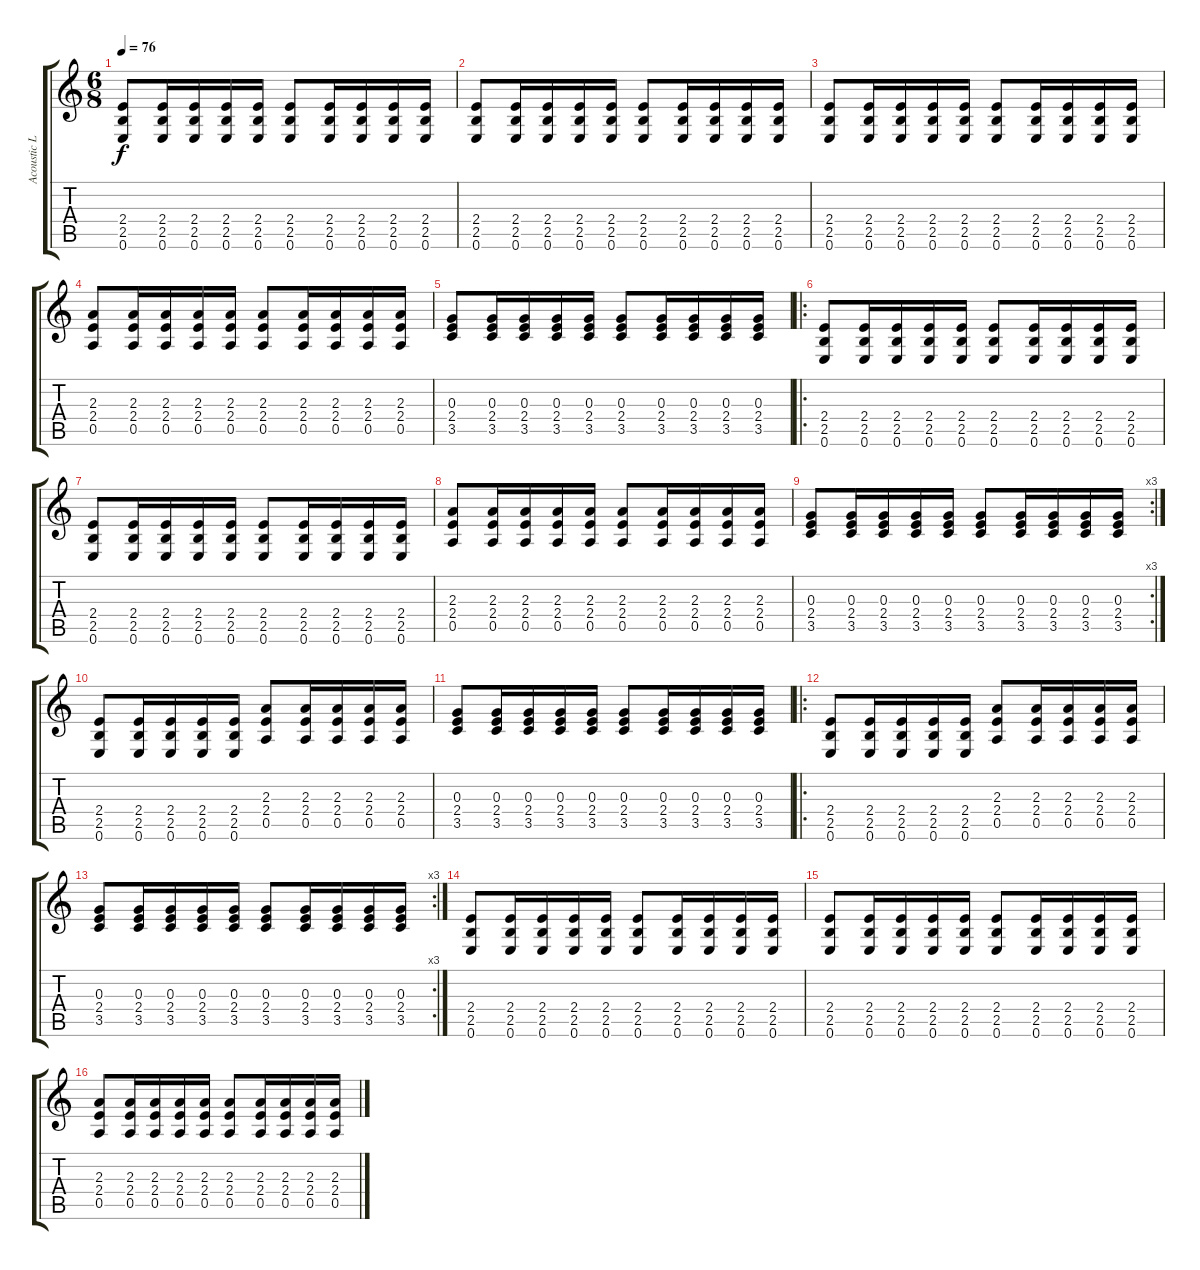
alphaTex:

\track ("Acoustic Left" "Acoustic L") {instrument acousticguitarsteel}
\staff {score tabs}
\tuning (E4 B3 G3 D3 A2 E2) {hide}
\ts (6 8)
\tempo 76
\clef g2
\ks c
(2.4 2.5 0.6).8{dy f} (2.4 2.5 0.6).16 (2.4 2.5 0.6).16 (2.4 2.5 0.6).16 (2.4 2.5 0.6).16 (2.4 2.5 0.6).8 (2.4 2.5 0.6).16 (2.4 2.5 0.6).16 (2.4 2.5 0.6).16 (2.4 2.5 0.6).16 |
(2.4 2.5 0.6).8 (2.4 2.5 0.6).16 (2.4 2.5 0.6).16 (2.4 2.5 0.6).16 (2.4 2.5 0.6).16 (2.4 2.5 0.6).8 (2.4 2.5 0.6).16 (2.4 2.5 0.6).16 (2.4 2.5 0.6).16 (2.4 2.5 0.6).16 |
(2.4 2.5 0.6).8 (2.4 2.5 0.6).16 (2.4 2.5 0.6).16 (2.4 2.5 0.6).16 (2.4 2.5 0.6).16 (2.4 2.5 0.6).8 (2.4 2.5 0.6).16 (2.4 2.5 0.6).16 (2.4 2.5 0.6).16 (2.4 2.5 0.6).16 |
(2.3 2.4 0.5).8 (2.3 2.4 0.5).16 (2.3 2.4 0.5).16 (2.3 2.4 0.5).16 (2.3 2.4 0.5).16 (2.3 2.4 0.5).8 (2.3 2.4 0.5).16 (2.3 2.4 0.5).16 (2.3 2.4 0.5).16 (2.3 2.4 0.5).16 |
(0.3 2.4 3.5).8 (0.3 2.4 3.5).16 (0.3 2.4 3.5).16 (0.3 2.4 3.5).16 (0.3 2.4 3.5).16 (0.3 2.4 3.5).8 (0.3 2.4 3.5).16 (0.3 2.4 3.5).16 (0.3 2.4 3.5).16 (0.3 2.4 3.5).16 |
\ro
(2.4 2.5 0.6).8 (2.4 2.5 0.6).16 (2.4 2.5 0.6).16 (2.4 2.5 0.6).16 (2.4 2.5 0.6).16 (2.4 2.5 0.6).8 (2.4 2.5 0.6).16 (2.4 2.5 0.6).16 (2.4 2.5 0.6).16 (2.4 2.5 0.6).16 |
(2.4 2.5 0.6).8 (2.4 2.5 0.6).16 (2.4 2.5 0.6).16 (2.4 2.5 0.6).16 (2.4 2.5 0.6).16 (2.4 2.5 0.6).8 (2.4 2.5 0.6).16 (2.4 2.5 0.6).16 (2.4 2.5 0.6).16 (2.4 2.5 0.6).16 |
(2.3 2.4 0.5).8 (2.3 2.4 0.5).16 (2.3 2.4 0.5).16 (2.3 2.4 0.5).16 (2.3 2.4 0.5).16 (2.3 2.4 0.5).8 (2.3 2.4 0.5).16 (2.3 2.4 0.5).16 (2.3 2.4 0.5).16 (2.3 2.4 0.5).16 |
\rc 3
(0.3 2.4 3.5).8 (0.3 2.4 3.5).16 (0.3 2.4 3.5).16 (0.3 2.4 3.5).16 (0.3 2.4 3.5).16 (0.3 2.4 3.5).8 (0.3 2.4 3.5).16 (0.3 2.4 3.5).16 (0.3 2.4 3.5).16 (0.3 2.4 3.5).16 |
(2.4 2.5 0.6).8 (2.4 2.5 0.6).16 (2.4 2.5 0.6).16 (2.4 2.5 0.6).16 (2.4 2.5 0.6).16 (2.3 2.4 0.5).8 (2.3 2.4 0.5).16 (2.3 2.4 0.5).16 (2.3 2.4 0.5).16 (2.3 2.4 0.5).16 |
(0.3 2.4 3.5).8 (0.3 2.4 3.5).16 (0.3 2.4 3.5).16 (0.3 2.4 3.5).16 (0.3 2.4 3.5).16 (0.3 2.4 3.5).8 (0.3 2.4 3.5).16 (0.3 2.4 3.5).16 (0.3 2.4 3.5).16 (0.3 2.4 3.5).16 |
\ro
(2.4 2.5 0.6).8 (2.4 2.5 0.6).16 (2.4 2.5 0.6).16 (2.4 2.5 0.6).16 (2.4 2.5 0.6).16 (2.3 2.4 0.5).8 (2.3 2.4 0.5).16 (2.3 2.4 0.5).16 (2.3 2.4 0.5).16 (2.3 2.4 0.5).16 |
\rc 3
(0.3 2.4 3.5).8 (0.3 2.4 3.5).16 (0.3 2.4 3.5).16 (0.3 2.4 3.5).16 (0.3 2.4 3.5).16 (0.3 2.4 3.5).8 (0.3 2.4 3.5).16 (0.3 2.4 3.5).16 (0.3 2.4 3.5).16 (0.3 2.4 3.5).16 |
(2.4 2.5 0.6).8 (2.4 2.5 0.6).16 (2.4 2.5 0.6).16 (2.4 2.5 0.6).16 (2.4 2.5 0.6).16 (2.4 2.5 0.6).8 (2.4 2.5 0.6).16 (2.4 2.5 0.6).16 (2.4 2.5 0.6).16 (2.4 2.5 0.6).16 |
(2.4 2.5 0.6).8 (2.4 2.5 0.6).16 (2.4 2.5 0.6).16 (2.4 2.5 0.6).16 (2.4 2.5 0.6).16 (2.4 2.5 0.6).8 (2.4 2.5 0.6).16 (2.4 2.5 0.6).16 (2.4 2.5 0.6).16 (2.4 2.5 0.6).16 |
(2.3 2.4 0.5).8 (2.3 2.4 0.5).16 (2.3 2.4 0.5).16 (2.3 2.4 0.5).16 (2.3 2.4 0.5).16 (2.3 2.4 0.5).8 (2.3 2.4 0.5).16 (2.3 2.4 0.5).16 (2.3 2.4 0.5).16 (2.3 2.4 0.5).16
